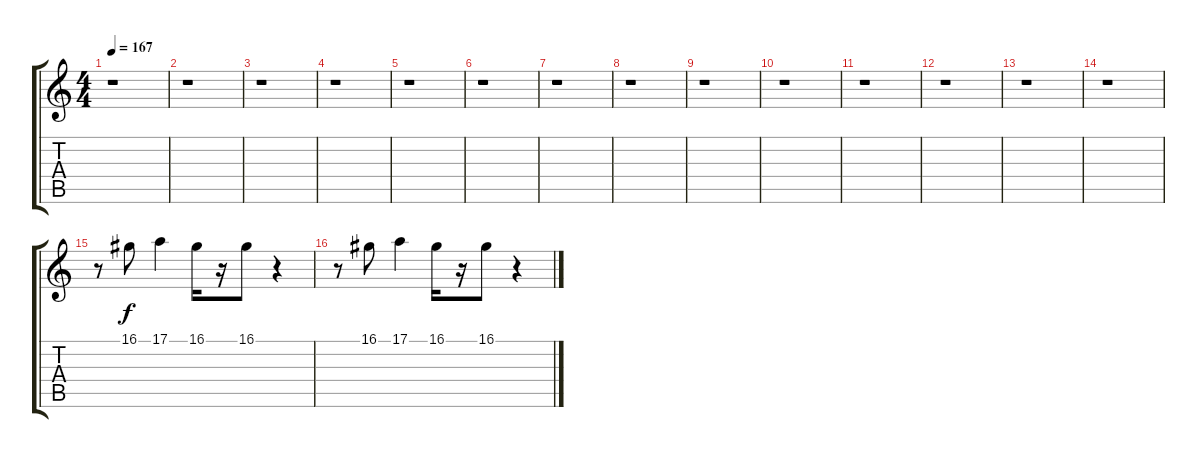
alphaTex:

\track "" {instrument acousticgrandpiano}
\staff {score tabs}
\tuning (E4 B3 G3 D3 A2 E2) {hide}
\ts (4 4)
\tempo 167
\clef g2
\ks c
r.1{dy f} |
r.1 |
r.1 |
r.1 |
r.1 |
r.1 |
r.1 |
r.1 |
r.1 |
r.1 |
r.1 |
r.1 |
r.1 |
r.1 |
r.8 16.1.8{balance 16} 17.1.4 16.1.16 r.16 16.1.8 r.4 |
r.8 16.1.8 17.1.4 16.1.16 r.16 16.1.8 r.4
